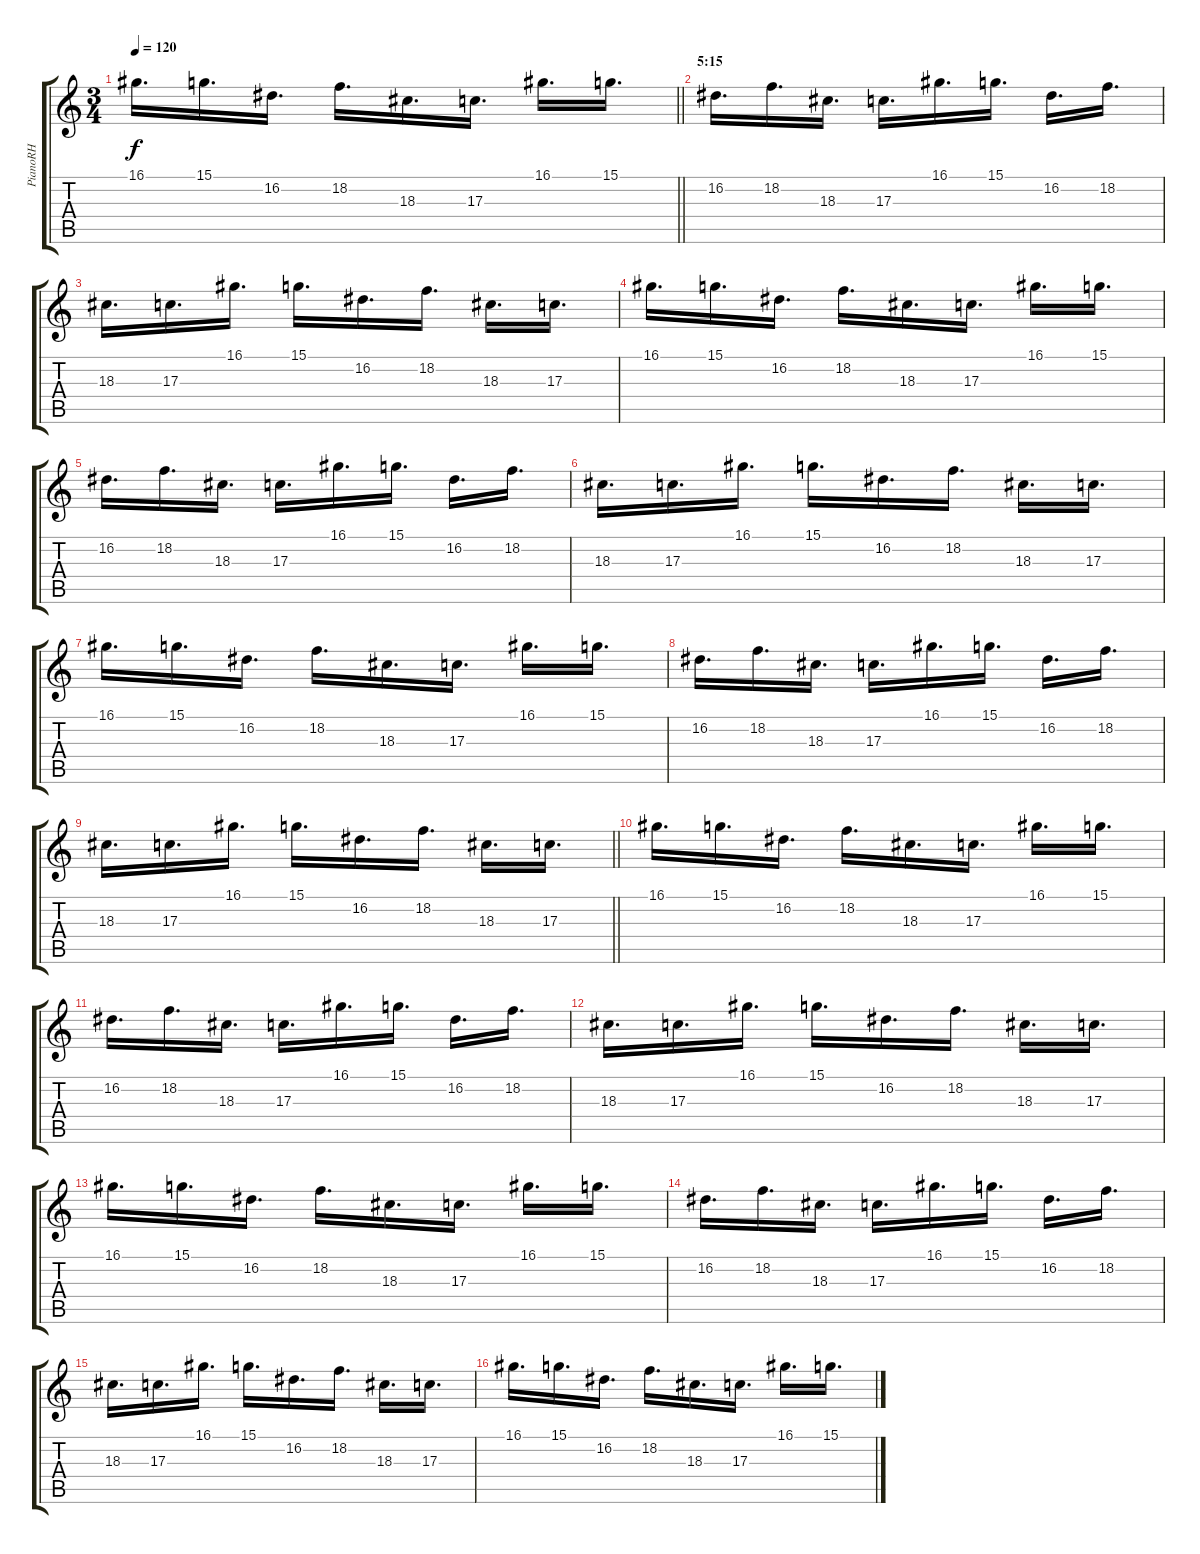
\track ("PianoRH" "PianoRH") {instrument electricgrandpiano}
\staff {score tabs}
\tuning (E4 B3 G3 D3 A2 E2) {hide}
\ts (3 4)
\tempo 120
\clef g2
\barLineRight lightlight
\ks c
16.1.16{d dy f} 15.1.16{d} 16.2.16{d} 18.2.16{d} 18.3.16{d} 17.3.16{d} 16.1.16{d} 15.1.16{d} |
\section ("" "5:15")
16.2.16{d} 18.2.16{d} 18.3.16{d} 17.3.16{d} 16.1.16{d} 15.1.16{d} 16.2.16{d} 18.2.16{d} |
18.3.16{d} 17.3.16{d} 16.1.16{d} 15.1.16{d} 16.2.16{d} 18.2.16{d} 18.3.16{d} 17.3.16{d} |
16.1.16{d} 15.1.16{d} 16.2.16{d} 18.2.16{d} 18.3.16{d} 17.3.16{d} 16.1.16{d} 15.1.16{d} |
16.2.16{d} 18.2.16{d} 18.3.16{d} 17.3.16{d} 16.1.16{d} 15.1.16{d} 16.2.16{d} 18.2.16{d} |
18.3.16{d} 17.3.16{d} 16.1.16{d} 15.1.16{d} 16.2.16{d} 18.2.16{d} 18.3.16{d} 17.3.16{d} |
16.1.16{d} 15.1.16{d} 16.2.16{d} 18.2.16{d} 18.3.16{d} 17.3.16{d} 16.1.16{d} 15.1.16{d} |
16.2.16{d} 18.2.16{d} 18.3.16{d} 17.3.16{d} 16.1.16{d} 15.1.16{d} 16.2.16{d} 18.2.16{d} |
\barLineRight lightlight
18.3.16{d} 17.3.16{d} 16.1.16{d} 15.1.16{d} 16.2.16{d} 18.2.16{d} 18.3.16{d} 17.3.16{d} |
16.1.16{d} 15.1.16{d} 16.2.16{d} 18.2.16{d} 18.3.16{d} 17.3.16{d} 16.1.16{d} 15.1.16{d} |
16.2.16{d} 18.2.16{d} 18.3.16{d} 17.3.16{d} 16.1.16{d} 15.1.16{d} 16.2.16{d} 18.2.16{d} |
18.3.16{d} 17.3.16{d} 16.1.16{d} 15.1.16{d} 16.2.16{d} 18.2.16{d} 18.3.16{d} 17.3.16{d} |
16.1.16{d} 15.1.16{d} 16.2.16{d} 18.2.16{d} 18.3.16{d} 17.3.16{d} 16.1.16{d} 15.1.16{d} |
16.2.16{d} 18.2.16{d} 18.3.16{d} 17.3.16{d} 16.1.16{d} 15.1.16{d} 16.2.16{d} 18.2.16{d} |
18.3.16{d} 17.3.16{d} 16.1.16{d} 15.1.16{d} 16.2.16{d} 18.2.16{d} 18.3.16{d} 17.3.16{d} |
16.1.16{d} 15.1.16{d} 16.2.16{d} 18.2.16{d} 18.3.16{d} 17.3.16{d} 16.1.16{d} 15.1.16{d}
